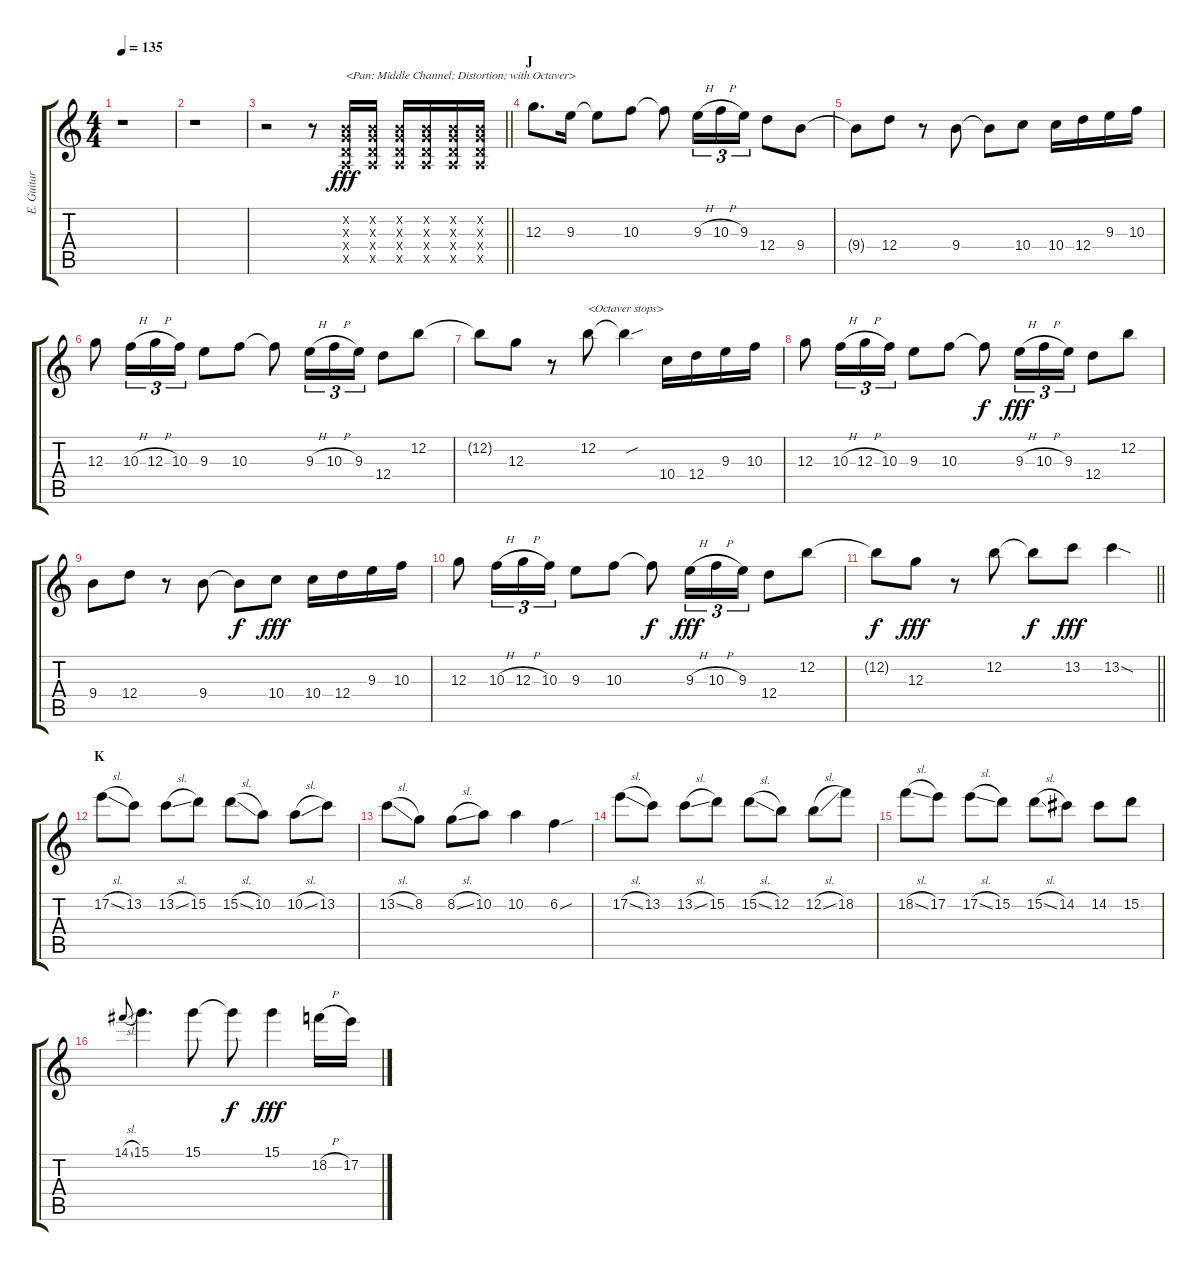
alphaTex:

\track ("E. Guitar I" "E. Guitar ") {instrument electricguitarclean}
\staff {score tabs}
\tuning (E4 B3 G3 D3 A2 E2) {hide}
\ts (4 4)
\tempo 135
\clef g2
\ks c
r.1{dy f} |
r.1 |
\barLineRight lightlight
r.2 r.8 (0.2{x} 0.3{x} 0.4{x} 0.5{x}).16{txt "<Pan: Middle Channel; Distortion; with Octaver>" dy fff balance 8 instrument overdrivenguitar} (0.2{x} 0.3{x} 0.4{x} 0.5{x}).16 (0.2{x} 0.3{x} 0.4{x} 0.5{x}).16 (0.2{x} 0.3{x} 0.4{x} 0.5{x}).16 (0.2{x} 0.3{x} 0.4{x} 0.5{x}).16 (0.2{x} 0.3{x} 0.4{x} 0.5{x}).16 |
\section ("" "J")
12.3.8{d} 9.3.16 9.3{t}.8 10.3.8 10.3{t}.8 9.3{h}.16{tu (3 2)} 10.3{h}.16{tu (3 2)} 9.3.16{tu (3 2)} 12.4.8 9.4.8 |
9.4{t}.8 12.4.8 r.8 9.4.8 9.4{t}.8 10.4.8 10.4.16 12.4.16 9.3.16 10.3.16 |
12.3.8 10.3{h}.16{tu (3 2)} 12.3{h}.16{tu (3 2)} 10.3.16{tu (3 2)} 9.3.8 10.3.8 10.3{t}.8 9.3{h}.16{tu (3 2)} 10.3{h}.16{tu (3 2)} 9.3.16{tu (3 2)} 12.4.8 12.2.8 |
12.2{t}.8 12.3.8 r.8 12.2.8{txt "<Octaver stops>"} 12.2{sou t}.4 10.4.16 12.4.16 9.3.16 10.3.16 |
12.3.8 10.3{h}.16{tu (3 2)} 12.3{h}.16{tu (3 2)} 10.3.16{tu (3 2)} 9.3.8 10.3.8 10.3{t}.8{dy f} 9.3{h}.16{tu (3 2) dy fff} 10.3{h}.16{tu (3 2)} 9.3.16{tu (3 2)} 12.4.8 12.2.8 |
9.4.8 12.4.8 r.8 9.4.8 9.4{t}.8{dy f} 10.4.8{dy fff} 10.4.16 12.4.16 9.3.16 10.3.16 |
12.3.8 10.3{h}.16{tu (3 2)} 12.3{h}.16{tu (3 2)} 10.3.16{tu (3 2)} 9.3.8 10.3.8 10.3{t}.8{dy f} 9.3{h}.16{tu (3 2) dy fff} 10.3{h}.16{tu (3 2)} 9.3.16{tu (3 2)} 12.4.8 12.2.8 |
\barLineRight lightlight
12.2{t}.8{dy f} 12.3.8{dy fff} r.8 12.2.8 12.2{t}.8{dy f} 13.2.8{dy fff} 13.2{sod}.4 |
\section ("" "K")
17.2{sl}.8 13.2.8 13.2{sl}.8 15.2.8 15.2{sl}.8 10.2.8 10.2{sl}.8 13.2.8 |
13.2{sl}.8 8.2.8 8.2{sl}.8 10.2.8 10.2.4 6.2{sou}.4 |
17.2{sl}.8 13.2.8 13.2{sl}.8 15.2.8 15.2{sl}.8 12.2.8 12.2{sl}.8 18.2.8 |
18.2{sl}.8 17.2.8 17.2{sl}.8 15.2.8 15.2{sl}.8 14.2.8 14.2.8 15.2.8 |
14.1{sl}.8{gr onbeat} 15.1.4{d} 15.1.8 15.1{t}.8{dy f} 15.1.4{dy fff} 18.2{h}.16 17.2.16
